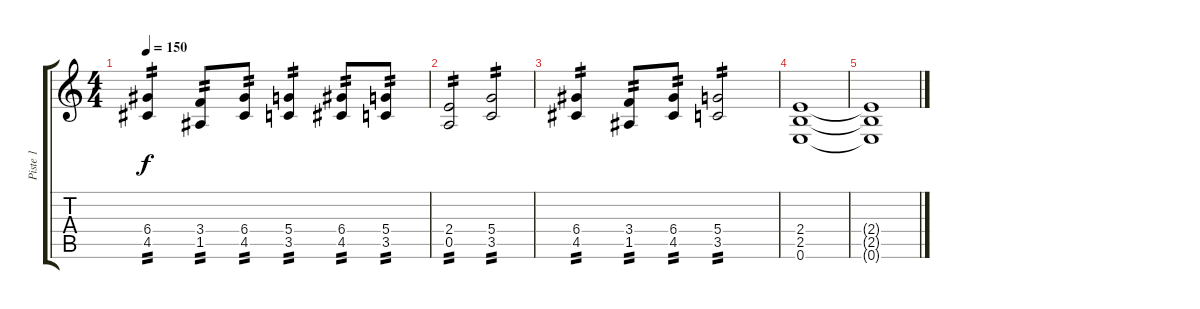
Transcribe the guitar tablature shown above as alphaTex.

\track ("Piste 1" "Piste 1") {instrument overdrivenguitar}
\staff {score tabs}
\tuning (E4 B3 G3 D3 A2 E2) {hide}
\ts (4 4)
\tempo 150
\clef g2
\ks c
(6.4 4.5).4{tp 2 dy f} (3.4 1.5).8{tp 2} (6.4 4.5).8{tp 2} (5.4 3.5).4{tp 2} (6.4 4.5).8{tp 2} (5.4 3.5).8{tp 2} |
(2.4 0.5).2{tp 2} (5.4 3.5).2{tp 2} |
(6.4 4.5).4{tp 2} (3.4 1.5).8{tp 2} (6.4 4.5).8{tp 2} (5.4 3.5).2{tp 2} |
(2.4 2.5 0.6).1 |
(2.4{t} 2.5{t} 0.6{t}).1
